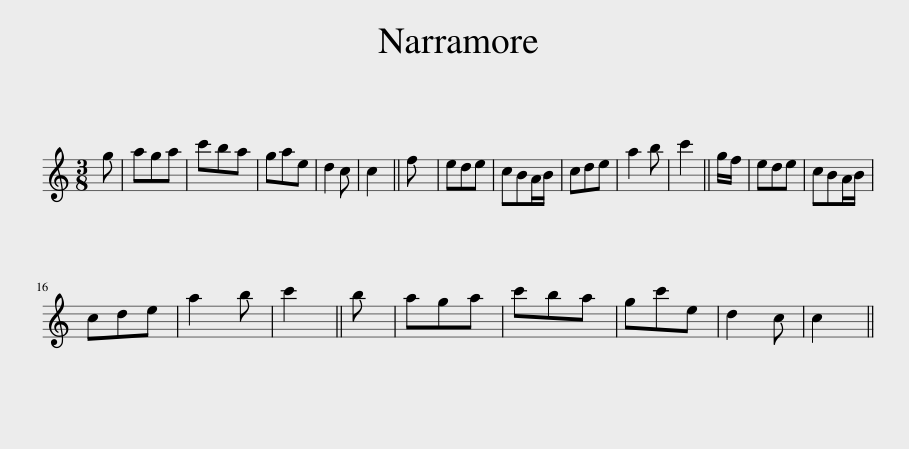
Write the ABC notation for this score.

X:1
L:1/8
M:3/8
I:linebreak $
K:C
V:1 treble
V:1
 g | aga | c'ba | gae | d2 c | %5
 c2 || f | ede | cBA/B/ | cde | %10
 a2 b | c'2 || g/f/ | ede | cBA/B/ |$ %15
 cde | a2 b | c'2 || b | aga | %20
 c'ba | gc'e | d2 c | c2 || %24
